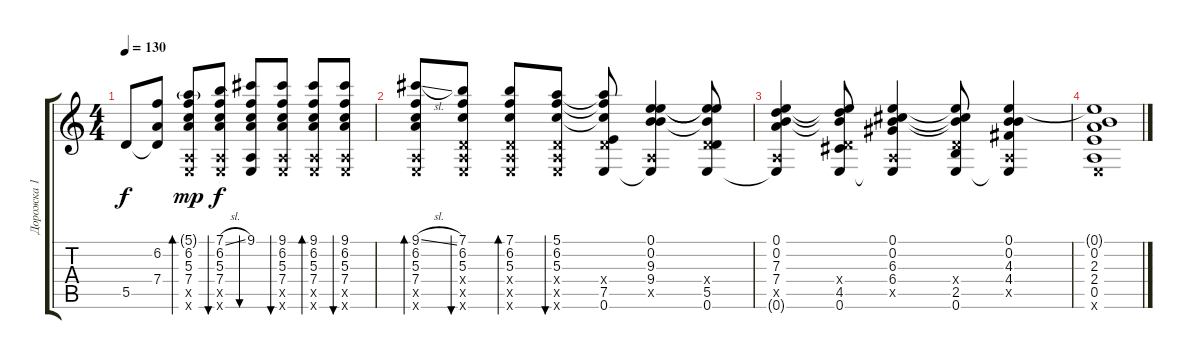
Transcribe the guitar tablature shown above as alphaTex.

\track ("Дорожка 1" "Дорожка 1") {instrument acousticguitarsteel}
\staff {score tabs}
\tuning (E4 B3 G3 D3 A2 E2) {hide}
\ts (4 4)
\tempo 130
\clef g2
\ks c
5.5.8{dy f} (6.2{t} 7.4 5.5{t}).8 (5.1{g} 6.2 5.3 7.4 0.5{x} 0.6{x}).8{bd 60 dy mp} (7.1{sl} 6.2 5.3 7.4 0.5{x} 0.6{x}).8{bu 60 dy f} (9.1 6.2{t} 5.3{t} 7.4{t} 0.5{t} 0.6{t}).8{bu 60} (9.1 6.2 5.3 7.4 0.5{x} 0.6{x}).8{bu 60} (9.1 6.2 5.3 7.4 0.5{x} 0.6{x}).8{bd 60} (9.1 6.2 5.3 7.4 0.5{x} 0.6{x}).8{bu 60} |
(9.1{sl} 6.2 5.3 7.4 0.5{x} 0.6{x}).8{bd 60} (7.1 6.2 5.3 0.4{x} 0.5{x} 0.6{x}).8{bu 60} (7.1 6.2 5.3 0.4{x} 0.5{x} 0.6{x}).8{bd 60} (5.1 6.2 5.3 0.4{x} 0.5{x} 0.6{x}).8{bu 60} (5.1{t} 6.2{t} 5.3{t} 0.4{x} 7.5 0.6).8 (0.1 0.2 9.3 9.4 0.5{x} 0.6{t}).4 (0.1{t} 0.2{t} 9.3{t} 0.4{x} 5.5 0.6).8 |
(0.1 0.2 7.3 7.4 0.5{x} 0.6{t}).4 (0.1{t} 0.2{t} 7.3{t} 0.4{x} 4.5 0.6).8 (0.1 0.2 6.3 6.4 0.5{x} 0.6{t}).4 (0.1{t} 0.2{t} 6.3{t} 0.4{x} 2.5 0.6).8 (0.1 0.2 4.3 4.4 0.5{x} 0.6{t}).4 |
(0.1{t} 0.2 2.3 2.4 0.5 0.6{x}).1
